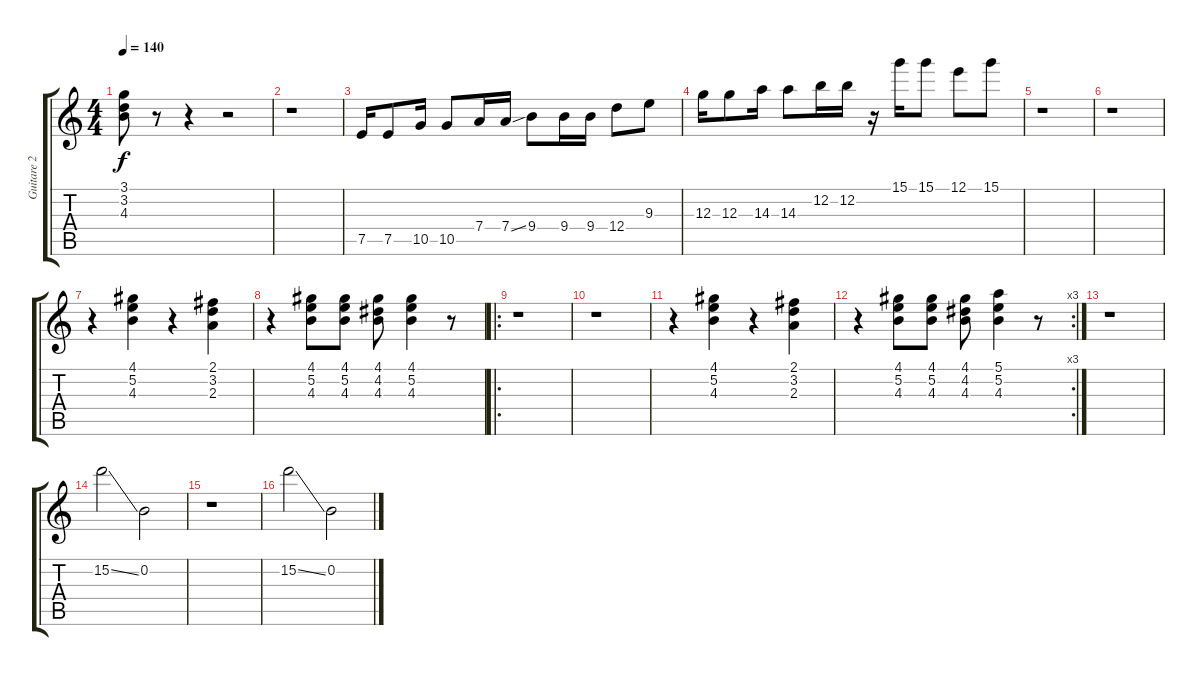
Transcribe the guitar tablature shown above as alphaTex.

\track ("Guitare 2" "Guitare 2") {instrument overdrivenguitar}
\staff {score tabs}
\tuning (E4 B3 G3 D3 A2 E2) {hide}
\ts (4 4)
\tempo 140
\clef g2
\ks c
(3.1 3.2 4.3).8{dy f} r.8 r.4 r.2 |
r.1 |
7.5.16 7.5.8 10.5.16 10.5.8 7.4.16 7.4{ss}.16 9.4.8 9.4.16 9.4.16 12.4.8 9.3.8 |
12.3.16 12.3.8 14.3.16 14.3.8 12.2.16 12.2.16 r.16 15.1.16 15.1.8 12.1.8 15.1.8 |
r.1 |
r.1 |
r.4 (4.1 5.2 4.3).4 r.4 (2.1 3.2 2.3).4 |
r.4 (4.1 5.2 4.3).8 (4.1 5.2 4.3).8 (4.1 4.2 4.3).8 (4.1 5.2 4.3).4 r.8 |
\ro
r.1 |
r.1 |
r.4 (4.1 5.2 4.3).4 r.4 (2.1 3.2 2.3).4 |
\rc 3
r.4 (4.1 5.2 4.3).8 (4.1 5.2 4.3).8 (4.1 4.2 4.3).8 (5.1 5.2 4.3).4 r.8 |
r.1 |
15.2{ss}.2 0.2.2 |
r.1 |
15.2{ss}.2 0.2.2
